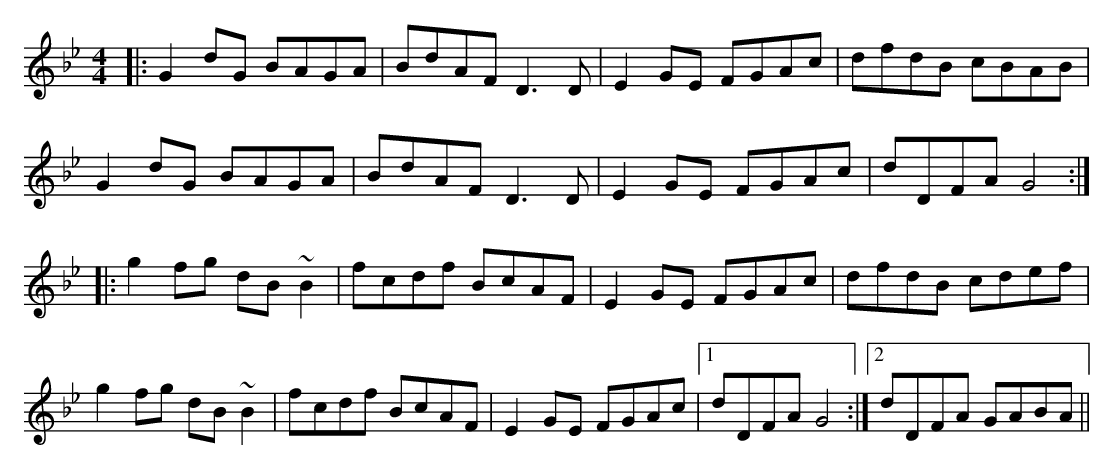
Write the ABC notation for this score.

X:1
M:4/4
K:Gmin
|:G2 dG BAGA|BdAF D3 D|E2 GE FGAc|dfdB cBAB|
G2 dG BAGA|BdAF D3 D|E2 GE FGAc|dDFA G4:|
|:g2 fg dB ~B2|fcdf BcAF|E2 GE FGAc|dfdB cdef|
g2 fg dB ~B2|fcdf BcAF|E2 GE FGAc|1 dDFA G4:|2 dDFA GABA||
